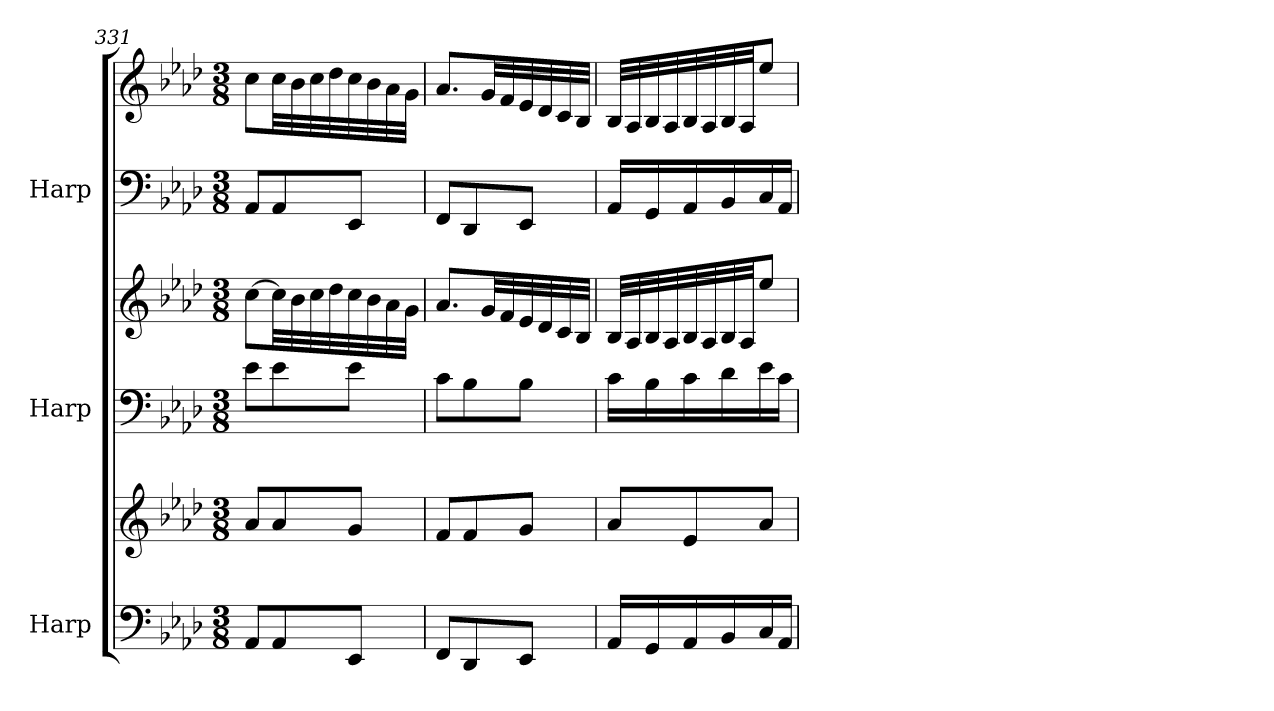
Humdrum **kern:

**kern	**kern	**kern	**kern	**kern	**kern
*part3	*part3	*part2	*part2	*part1	*part1
*staff6	*staff5	*staff4	*staff3	*staff2	*staff1
*I"Harp	*	*I"Harp	*	*I"Harp	*
*I'Hp	*	*I'Hp	*	*I'Hp	*
*clefF4	*clefG2	*clefF4	*clefG2	*clefF4	*clefG2
*k[b-e-a-d-]	*k[b-e-a-d-]	*k[b-e-a-d-]	*k[b-e-a-d-]	*k[b-e-a-d-]	*k[b-e-a-d-]
*M3/8	*M3/8	*M3/8	*M3/8	*M3/8	*M3/8
=331	=331	=331	=331	=331	=331
8AA-/L	8a-/L	8e-\L	[8cc\L	8AA-/L	8cc\L
8AA-/	8a-/	8e-\	32cc\LL]	8AA-/	32cc\LL
.	.	.	32b-\	.	32b-\
.	.	.	32cc\	.	32cc\
.	.	.	32dd-\	.	32dd-\
8EE-/J	8g/J	8e-\J	32cc\	8EE-/J	32cc\
.	.	.	32b-\	.	32b-\
.	.	.	32a-\	.	32a-\
.	.	.	32g\JJJ	.	32g\JJJ
!!LO:PB:g=z
=332	=332	=332	=332	=332	=332
8FF/L	8f/L	8c\L	8.a-/L	8FF/L	8.a-/L
8DD-/	8f/	8B-\	.	8DD-/	.
.	.	.	32g/LL	.	32g/LL
.	.	.	32f/	.	32f/
8EE-/J	8g/J	8B-\J	32e-/	8EE-/J	32e-/
.	.	.	32d-/	.	32d-/
.	.	.	32c/	.	32c/
.	.	.	32B-/JJJ	.	32B-/JJJ
=333	=333	=333	=333	=333	=333
16AA-/LL	8a-/L	16c\LL	32B-/LLL	16AA-/LL	32B-/LLL
.	.	.	32A-/	.	32A-/
16GG/	.	16B-\	32B-/	16GG/	32B-/
.	.	.	32A-/	.	32A-/
16AA-/	8e-/	16c\	32B-/	16AA-/	32B-/
.	.	.	32A-/	.	32A-/
16BB-/	.	16d-\	32B-/	16BB-/	32B-/
.	.	.	32A-/JJ	.	32A-/JJ
16C/	8a-/J	16e-\	8ee-/J	16C/	8ee-/J
16AA-/JJ	.	16c\JJ	.	16AA-/JJ	.
=	=	=	=	=	=
*-	*-	*-	*-	*-	*-
